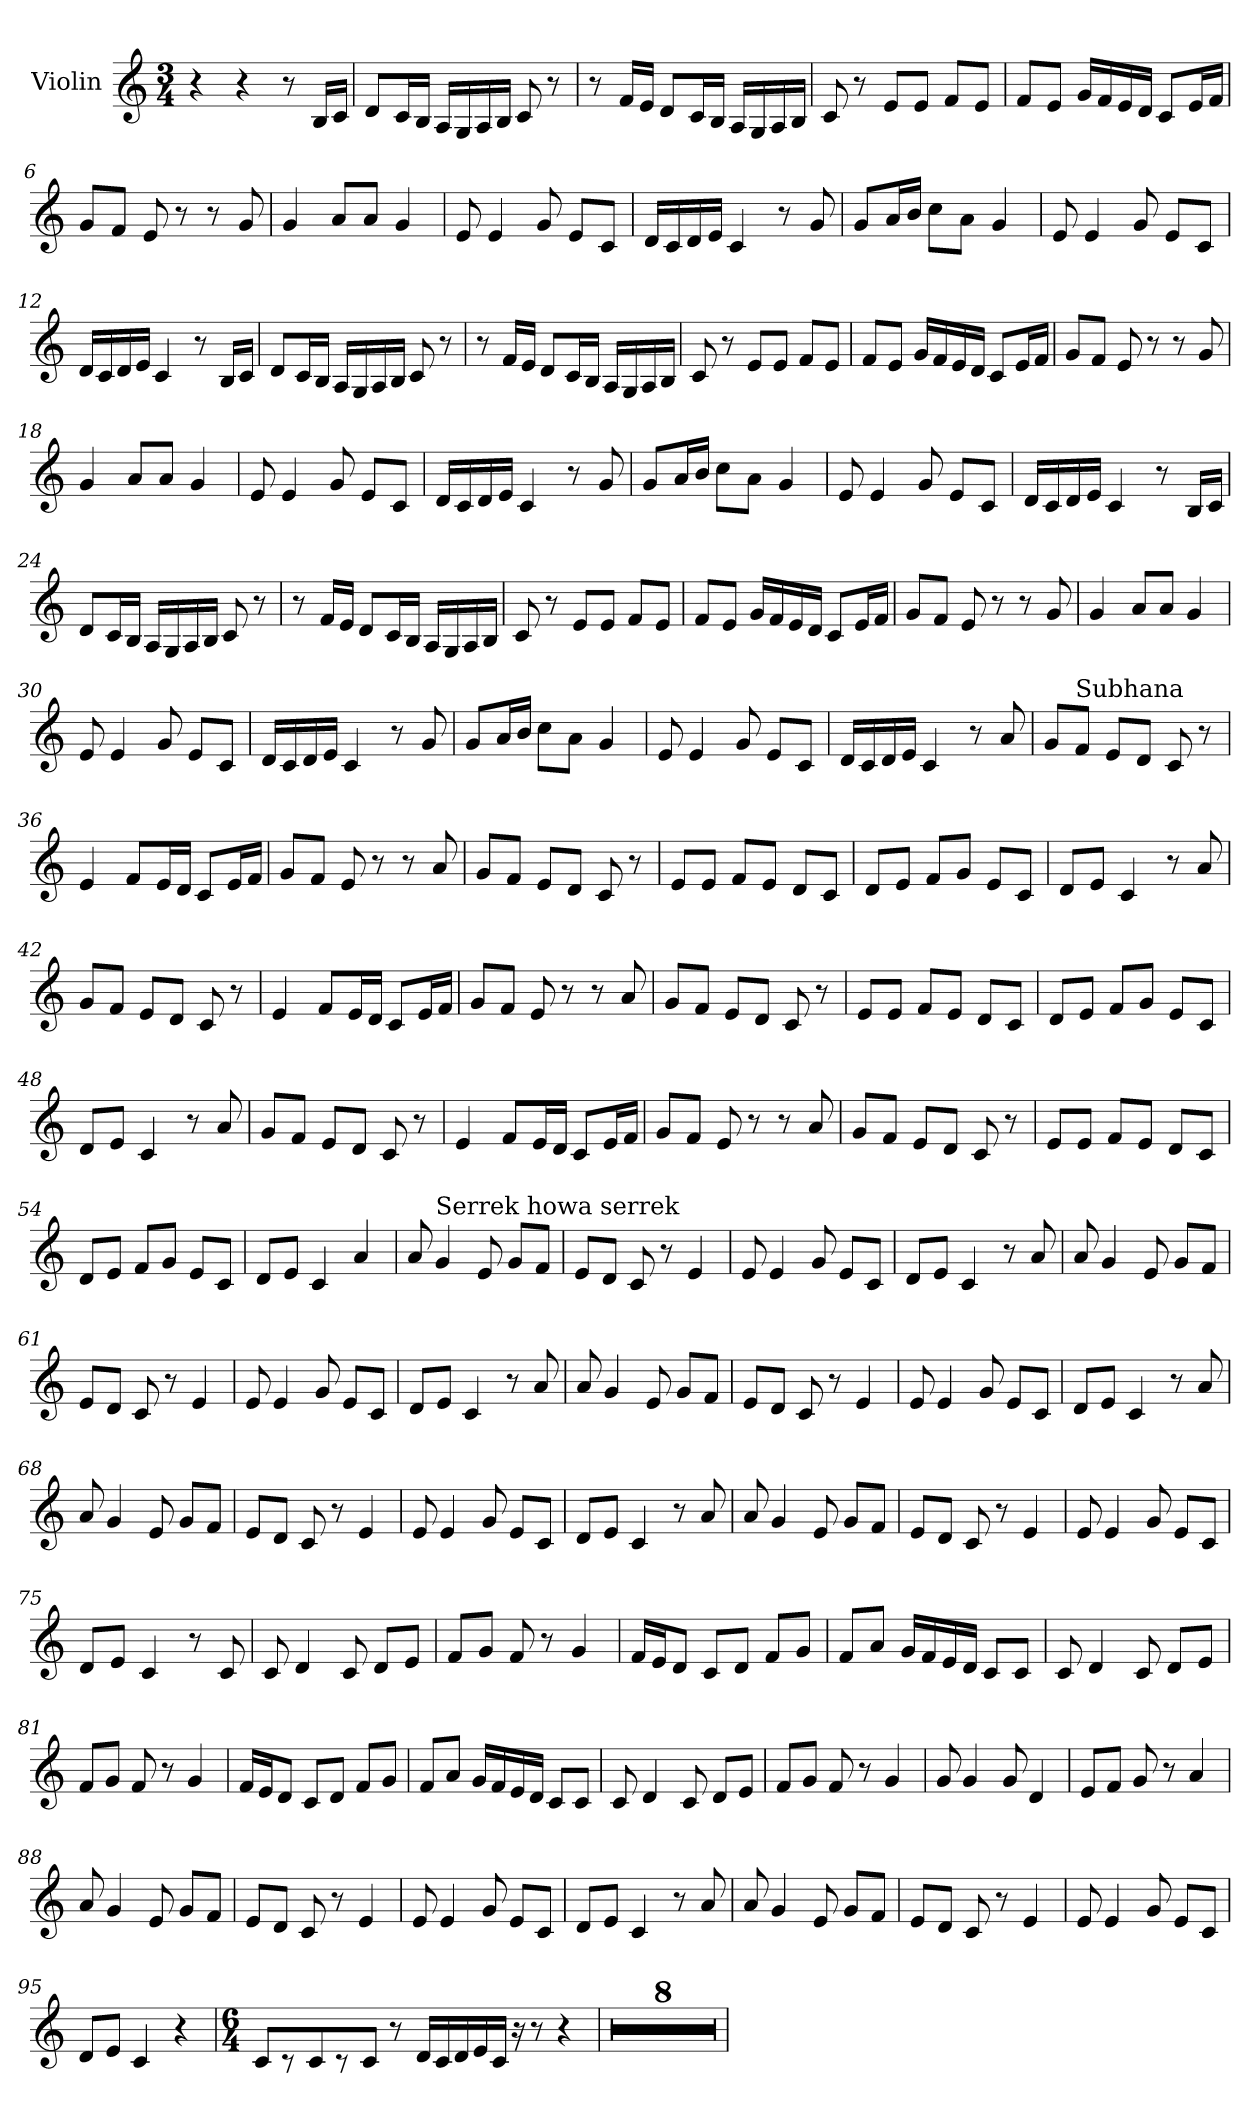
**kern
*part1
*staff1
*I"Violin
*clefG2
*k[]
*C:
*M3/4
*MM70
=1
4r
4r
8r
16B/LL
16c/JJ
=2
8d/L
16c/L
16B/JJ
16A/LL
16G/
16A/
16B/JJ
8c/
8r
=3
8r
16f/LL
16e/JJ
8d/L
16c/L
16B/JJ
16A/LL
16G/
16A/
16B/JJ
=4
8c/
8r
8e/L
8e/J
8f/L
8e/J
!!LO:LB:g=z
=5
8f/L
8e/J
16g/LL
16f/
16e/
16d/JJ
8c/L
16e/L
16f/JJ
=6
8g/L
8f/J
8e/
8r
8r
8g/
=7
4g/
8a/L
8a/J
4g/
=8
8e/
4e/
8g/
8e/L
8c/J
=9
16d/LL
16c/
16d/
16e/JJ
4c/
8r
8g/
!!LO:LB:g=z
=10
8g/L
16a/L
16b/JJ
8cc\L
8a\J
4g/
=11
8e/
4e/
8g/
8e/L
8c/J
=12
16d/LL
16c/
16d/
16e/JJ
4c/
8r
16B/LL
16c/JJ
=13
8d/L
16c/L
16B/JJ
16A/LL
16G/
16A/
16B/JJ
8c/
8r
!!LO:LB:g=z
=14
8r
16f/LL
16e/JJ
8d/L
16c/L
16B/JJ
16A/LL
16G/
16A/
16B/JJ
=15
8c/
8r
8e/L
8e/J
8f/L
8e/J
=16
8f/L
8e/J
16g/LL
16f/
16e/
16d/JJ
8c/L
16e/L
16f/JJ
=17
8g/L
8f/J
8e/
8r
8r
8g/
=18
4g/
8a/L
8a/J
4g/
!!LO:LB:g=z
=19
8e/
4e/
8g/
8e/L
8c/J
=20
16d/LL
16c/
16d/
16e/JJ
4c/
8r
8g/
=21
8g/L
16a/L
16b/JJ
8cc\L
8a\J
4g/
=22
8e/
4e/
8g/
8e/L
8c/J
=23
16d/LL
16c/
16d/
16e/JJ
4c/
8r
16B/LL
16c/JJ
!!LO:LB:g=z
=24
8d/L
16c/L
16B/JJ
16A/LL
16G/
16A/
16B/JJ
8c/
8r
=25
8r
16f/LL
16e/JJ
8d/L
16c/L
16B/JJ
16A/LL
16G/
16A/
16B/JJ
=26
8c/
8r
8e/L
8e/J
8f/L
8e/J
=27
8f/L
8e/J
16g/LL
16f/
16e/
16d/JJ
8c/L
16e/L
16f/JJ
!!LO:LB:g=z
=28
8g/L
8f/J
8e/
8r
8r
8g/
=29
4g/
8a/L
8a/J
4g/
=30
8e/
4e/
8g/
8e/L
8c/J
=31
16d/LL
16c/
16d/
16e/JJ
4c/
8r
8g/
=32
8g/L
16a/L
16b/JJ
8cc\L
8a\J
4g/
=33
8e/
4e/
8g/
8e/L
8c/J
!!LO:LB:g=z
=34
*MM80
16d/LL
16c/
16d/
16e/JJ
4c/
8r
8a/
=35
8g/L
!LO:TX:a:t=Subhana
8f/J
8e/L
8d/J
8c/
8r
=36
4e/
8f/L
16e/L
16d/JJ
8c/L
16e/L
16f/JJ
=37
8g/L
8f/J
8e/
8r
8r
8a/
=38
8g/L
8f/J
8e/L
8d/J
8c/
8r
!!LO:PB:g=z
=39
8e/L
8e/J
8f/L
8e/J
8d/L
8c/J
=40
8d/L
8e/J
8f/L
8g/J
8e/L
8c/J
=41
8d/L
8e/J
4c/
8r
8a/
=42
8g/L
8f/J
8e/L
8d/J
8c/
8r
=43
4e/
8f/L
16e/L
16d/JJ
8c/L
16e/L
16f/JJ
=44
8g/L
8f/J
8e/
8r
8r
8a/
!!LO:LB:g=z
=45
8g/L
8f/J
8e/L
8d/J
8c/
8r
=46
8e/L
8e/J
8f/L
8e/J
8d/L
8c/J
=47
8d/L
8e/J
8f/L
8g/J
8e/L
8c/J
=48
8d/L
8e/J
4c/
8r
8a/
=49
8g/L
8f/J
8e/L
8d/J
8c/
8r
=50
4e/
8f/L
16e/L
16d/JJ
8c/L
16e/L
16f/JJ
!!LO:LB:g=z
=51
8g/L
8f/J
8e/
8r
8r
8a/
=52
8g/L
8f/J
8e/L
8d/J
8c/
8r
=53
8e/L
8e/J
8f/L
8e/J
8d/L
8c/J
=54
8d/L
8e/J
8f/L
8g/J
8e/L
8c/J
=55
8d/L
8e/J
4c/
4a/
=56
*MM100
8a/
!LO:TX:a:t=Serrek howa serrek
4g/
8e/
8g/L
8f/J
!!LO:LB:g=z
=57
8e/L
8d/J
8c/
8r
4e/
=58
8e/
4e/
8g/
8e/L
8c/J
=59
8d/L
8e/J
4c/
8r
8a/
=60
8a/
4g/
8e/
8g/L
8f/J
=61
8e/L
8d/J
8c/
8r
4e/
=62
8e/
4e/
8g/
8e/L
8c/J
!!LO:LB:g=z
=63
8d/L
8e/J
4c/
8r
8a/
=64
8a/
4g/
8e/
8g/L
8f/J
=65
8e/L
8d/J
8c/
8r
4e/
=66
8e/
4e/
8g/
8e/L
8c/J
=67
8d/L
8e/J
4c/
8r
8a/
=68
8a/
4g/
8e/
8g/L
8f/J
!!LO:LB:g=z
=69
8e/L
8d/J
8c/
8r
4e/
=70
8e/
4e/
8g/
8e/L
8c/J
=71
8d/L
8e/J
4c/
8r
8a/
=72
8a/
4g/
8e/
8g/L
8f/J
=73
8e/L
8d/J
8c/
8r
4e/
=74
8e/
4e/
8g/
8e/L
8c/J
!!LO:LB:g=z
=75
8d/L
8e/J
4c/
8r
8c/
=76
8c/
4d/
8c/
8d/L
8e/J
=77
8f/L
8g/J
8f/
8r
4g/
=78
16f/LL
16e/J
8d/J
8c/L
8d/J
8f/L
8g/J
=79
8f/L
8a/J
16g/LL
16f/
16e/
16d/JJ
8c/L
8c/J
=80
8c/
4d/
8c/
8d/L
8e/J
!!LO:LB:g=z
=81
8f/L
8g/J
8f/
8r
4g/
=82
16f/LL
16e/J
8d/J
8c/L
8d/J
8f/L
8g/J
=83
8f/L
8a/J
16g/LL
16f/
16e/
16d/JJ
8c/L
8c/J
=84
8c/
4d/
8c/
8d/L
8e/J
=85
8f/L
8g/J
8f/
8r
4g/
=86
8g/
4g/
8g/
4d/
!!LO:PB:g=z
=87
8e/L
8f/J
8g/
8r
4a/
=88
8a/
4g/
8e/
8g/L
8f/J
=89
8e/L
8d/J
8c/
8r
4e/
=90
8e/
4e/
8g/
8e/L
8c/J
=91
8d/L
8e/J
4c/
8r
8a/
=92
8a/
4g/
8e/
8g/L
8f/J
!!LO:LB:g=z
=93
8e/L
8d/J
8c/
8r
4e/
=94
8e/
4e/
8g/
8e/L
8c/J
=95
8d/L
8e/J
4c/
4r
=96
*M6/4
*MM60
8c/L
8r
8c/
8r
8c/J
8r
16d/LL
16c/
16d/
16e/
16c/JJ
16r
8r
4r
!!LO:LB:g=z
=97
1.r
=98
1.r
=99
1.r
=100
1.r
=101
1.r
=102
1.r
!!LO:LB:g=z
=103
1.r
=104
1.r
=
*-
